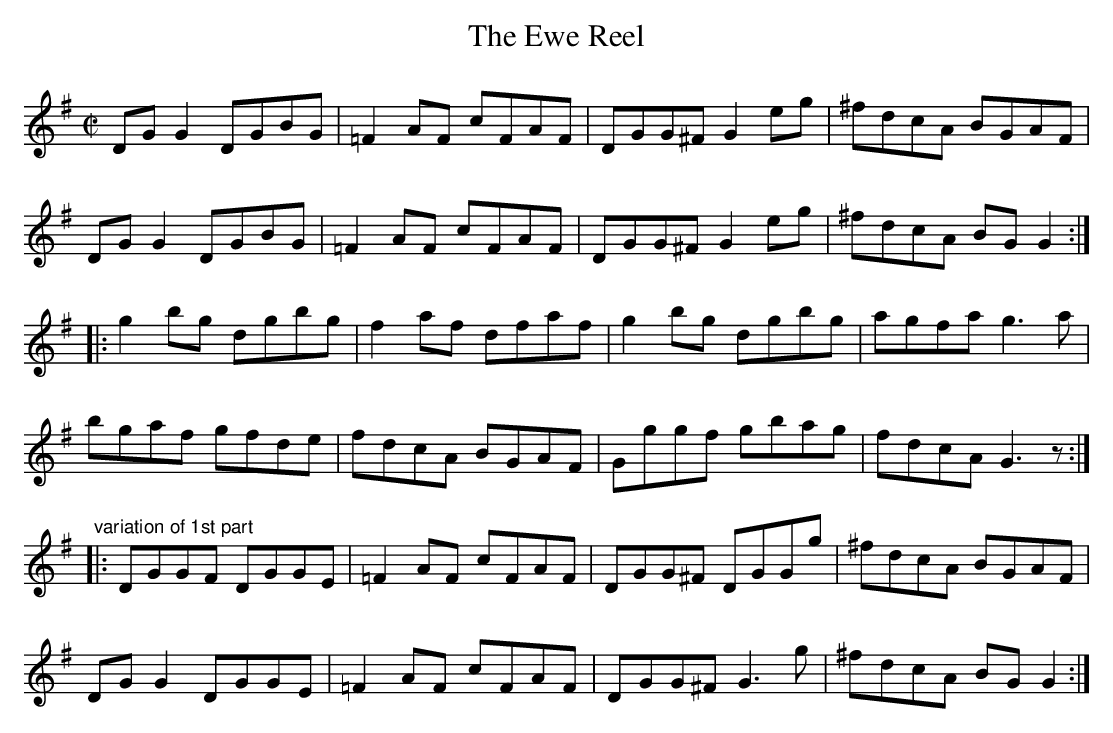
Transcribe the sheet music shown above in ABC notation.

X:1
T:Ewe Reel, The
M:C|
L:1/8
K:G
DGG2 DGBG|=F2AF cFAF|DGG^F G2eg|^fdcA BGAF|
DGG2 DGBG|=F2AF cFAF|DGG^F G2eg|^fdcA BGG2:|
|:g2bg dgbg|f2af dfaf|g2bg dgbg|agfa g3a|
bgaf gfde|fdcA BGAF|Gggf gbag|fdcA G3z:|
"variation of 1st part"
|:DGGF DGGE|=F2AF cFAF|DGG^F DGGg|^fdcA BGAF|
DGG2 DGGE|=F2AF cFAF|DGG^F G3g|^fdcA BGG2:|
